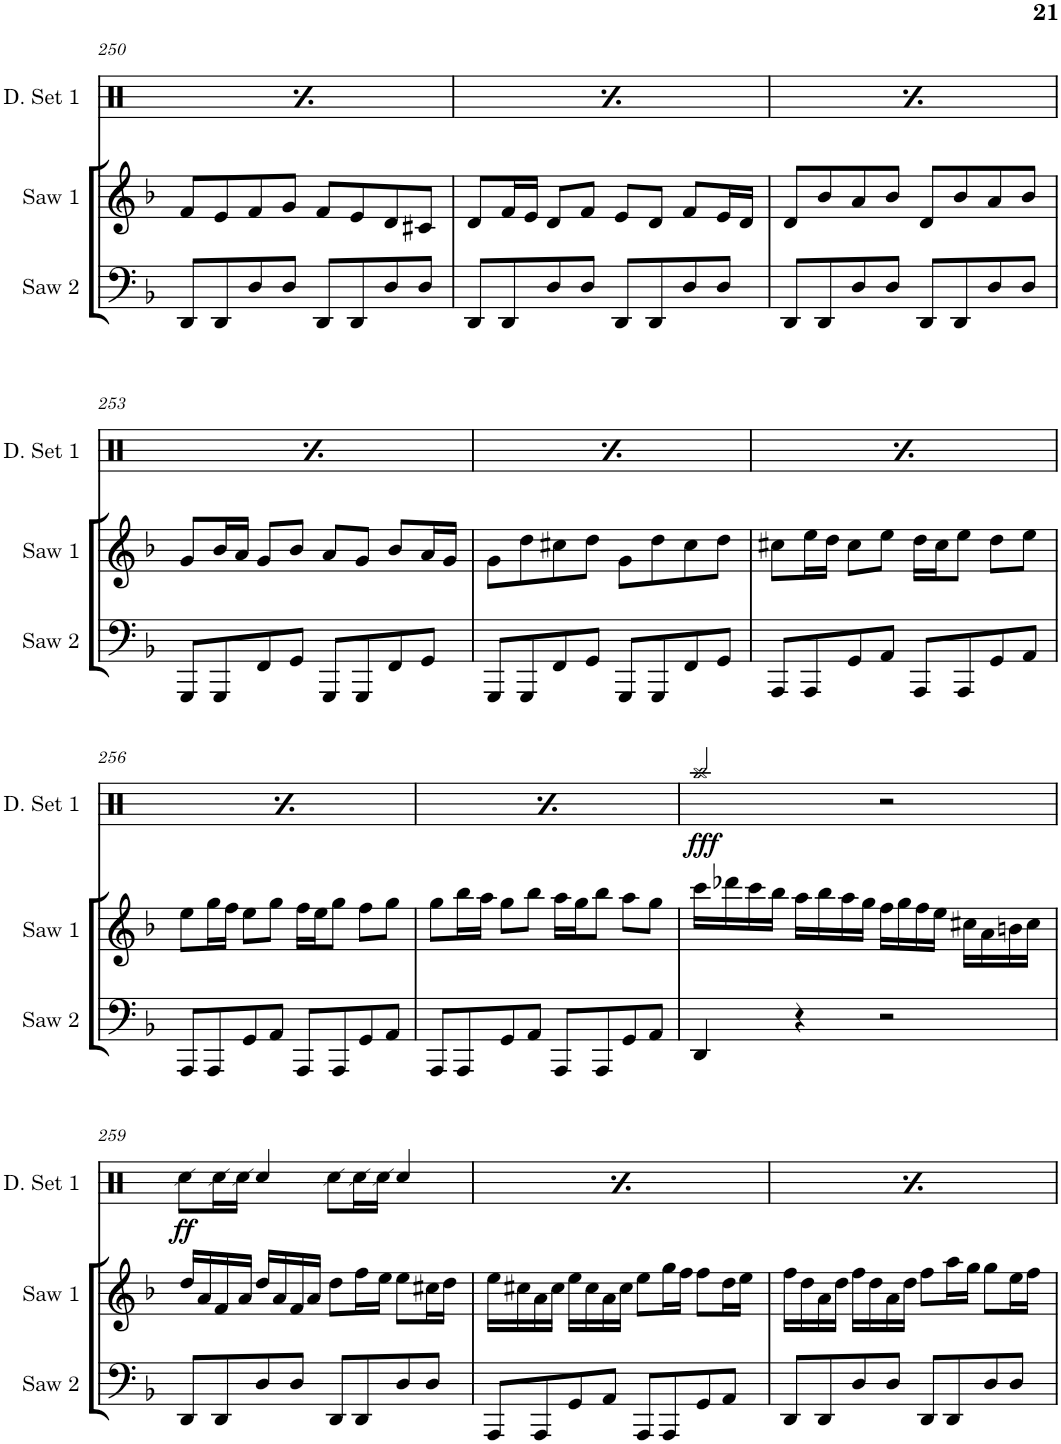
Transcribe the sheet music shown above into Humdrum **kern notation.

**kern	**kern	**kern	**dynam
*part3	*part2	*part1	*part1
*staff3	*staff2	*staff1	*staff1
*I"Saw Synthesizer 2	*I"Saw Synthesizer 1	*I"Drumset 1	*
*I'Saw 2	*I'Saw 1	*I'D. Set 1	*
!!LO:PB:g=z
*clefF4	*clefG2	*clefX	*
*k[b-]	*k[b-]	*k[]	*
*M4/4	*M4/4	*M4/4	*
*met(c)	*met(c)	*met(c)	*
=250	=250	=250	=250
!	!	!	!LO:DY:b
8DD/L	8f/L	8Rcc\L	ff
8DD/	8e/	16Rcc\L	.
.	.	16Rcc\JJ	.
8D/	8f/	4Rcc/	.
8D/J	8g/J	.	.
8DD/L	8f/L	8Rcc\L	.
8DD/	8e/	16Rcc\L	.
.	.	16Rcc\JJ	.
8D/	8d/	4Rcc/	.
8D/J	8c#X/J	.	.
=251	=251	=251	=251
!	!	!	!LO:DY:b
8DD/L	8d/L	8Rcc\L	ff
8DD/	16f/L	16Rcc\L	.
.	16e/JJ	16Rcc\JJ	.
8D/	8d/L	4Rcc/	.
8D/J	8f/J	.	.
8DD/L	8e/L	8Rcc\L	.
8DD/	8d/J	16Rcc\L	.
.	.	16Rcc\JJ	.
8D/	8f/L	4Rcc/	.
8D/J	16e/L	.	.
.	16d/JJ	.	.
=252	=252	=252	=252
!	!	!	!LO:DY:b
8DD/L	8d/L	8Rcc\L	ff
8DD/	8b-/	16Rcc\L	.
.	.	16Rcc\JJ	.
8D/	8a/	4Rcc/	.
8D/J	8b-/J	.	.
8DD/L	8d/L	8Rcc\L	.
8DD/	8b-/	16Rcc\L	.
.	.	16Rcc\JJ	.
8D/	8a/	4Rcc/	.
8D/J	8b-/J	.	.
!!LO:LB:g=z
=253	=253	=253	=253
!	!	!	!LO:DY:b
8GGG/L	8g/L	8Rcc\L	ff
8GGG/	16b-/L	16Rcc\L	.
.	16a/JJ	16Rcc\JJ	.
8FF/	8g/L	4Rcc/	.
8GG/J	8b-/J	.	.
8GGG/L	8a/L	8Rcc\L	.
8GGG/	8g/J	16Rcc\L	.
.	.	16Rcc\JJ	.
8FF/	8b-/L	4Rcc/	.
8GG/J	16a/L	.	.
.	16g/JJ	.	.
=254	=254	=254	=254
!	!	!	!LO:DY:b
8GGG/L	8g\L	8Rcc\L	ff
8GGG/	8dd\	16Rcc\L	.
.	.	16Rcc\JJ	.
8FF/	8cc#X\	4Rcc/	.
8GG/J	8dd\J	.	.
8GGG/L	8g\L	8Rcc\L	.
8GGG/	8dd\	16Rcc\L	.
.	.	16Rcc\JJ	.
8FF/	8cc#\	4Rcc/	.
8GG/J	8dd\J	.	.
=255	=255	=255	=255
!	!	!	!LO:DY:b
8AAA/L	8cc#X\L	8Rcc\L	ff
8AAA/	16ee\L	16Rcc\L	.
.	16dd\JJ	16Rcc\JJ	.
8GG/	8cc#\L	4Rcc/	.
8AA/J	8ee\J	.	.
8AAA/L	16dd\LL	8Rcc\L	.
.	16cc#\J	.	.
8AAA/	8ee\J	16Rcc\L	.
.	.	16Rcc\JJ	.
8GG/	8dd\L	4Rcc/	.
8AA/J	8ee\J	.	.
!!LO:LB:g=z
=256	=256	=256	=256
!	!	!	!LO:DY:b
8AAA/L	8ee\L	8Rcc\L	ff
8AAA/	16gg\L	16Rcc\L	.
.	16ff\JJ	16Rcc\JJ	.
8GG/	8ee\L	4Rcc/	.
8AA/J	8gg\J	.	.
8AAA/L	16ff\LL	8Rcc\L	.
.	16ee\J	.	.
8AAA/	8gg\J	16Rcc\L	.
.	.	16Rcc\JJ	.
8GG/	8ff\L	4Rcc/	.
8AA/J	8gg\J	.	.
=257	=257	=257	=257
!	!	!	!LO:DY:b
8AAA/L	8gg\L	8Rcc\L	ff
8AAA/	16bb-\L	16Rcc\L	.
.	16aa\JJ	16Rcc\JJ	.
8GG/	8gg\L	4Rcc/	.
8AA/J	8bb-\J	.	.
8AAA/L	16aa\LL	8Rcc\L	.
.	16gg\J	.	.
8AAA/	8bb-\J	16Rcc\L	.
.	.	16Rcc\JJ	.
8GG/	8aa\L	4Rcc/	.
8AA/J	8gg\J	.	.
=258	=258	=258	=258
!	!	!	!LO:DY:b
4DD/	16ccc\LL	2Raa/	fff
.	16ddd-X\	.	.
.	16ccc\	.	.
.	16bb-\JJ	.	.
4r	16aa\LL	.	.
.	16bb-\	.	.
.	16aa\	.	.
.	16gg\JJ	.	.
2r	16ff\LL	2r	.
.	16gg\	.	.
.	16ff\	.	.
.	16ee\JJ	.	.
.	16cc#X\LL	.	.
.	16a\	.	.
.	16bn\	.	.
.	16cc#\JJ	.	.
!!LO:LB:g=z
=259	=259	=259	=259
!	!	!	!LO:DY:b
8DD/L	16dd/LL	8Rcc\L	ff
.	16a/	.	.
8DD/	16f/	16Rcc\L	.
.	16a/JJ	16Rcc\JJ	.
8D/	16dd/LL	4Rcc/	.
.	16a/	.	.
8D/J	16f/	.	.
.	16a/JJ	.	.
8DD/L	8dd\L	8Rcc\L	.
8DD/	16ff\L	16Rcc\L	.
.	16ee\JJ	16Rcc\JJ	.
8D/	8ee\L	4Rcc/	.
8D/J	16cc#X\L	.	.
.	16dd\JJ	.	.
=260	=260	=260	=260
!	!	!	!LO:DY:b
8AAA/L	16ee\LL	8Rcc\L	ff
.	16cc#X\	.	.
8AAA/	16a\	16Rcc\L	.
.	16cc#\JJ	16Rcc\JJ	.
8GG/	16ee\LL	4Rcc/	.
.	16cc#\	.	.
8AA/J	16a\	.	.
.	16cc#\JJ	.	.
8AAA/L	8ee\L	8Rcc\L	.
8AAA/	16gg\L	16Rcc\L	.
.	16ff\JJ	16Rcc\JJ	.
8GG/	8ff\L	4Rcc/	.
8AA/J	16dd\L	.	.
.	16ee\JJ	.	.
=261	=261	=261	=261
!	!	!	!LO:DY:b
8DD/L	16ff\LL	8Rcc\L	ff
.	16dd\	.	.
8DD/	16a\	16Rcc\L	.
.	16dd\JJ	16Rcc\JJ	.
8D/	16ff\LL	4Rcc/	.
.	16dd\	.	.
8D/J	16a\	.	.
.	16dd\JJ	.	.
8DD/L	8ff\L	8Rcc\L	.
8DD/	16aa\L	16Rcc\L	.
.	16gg\JJ	16Rcc\JJ	.
8D/	8gg\L	4Rcc/	.
8D/J	16ee\L	.	.
.	16ff\JJ	.	.
=	=	=	=
*-	*-	*-	*-
